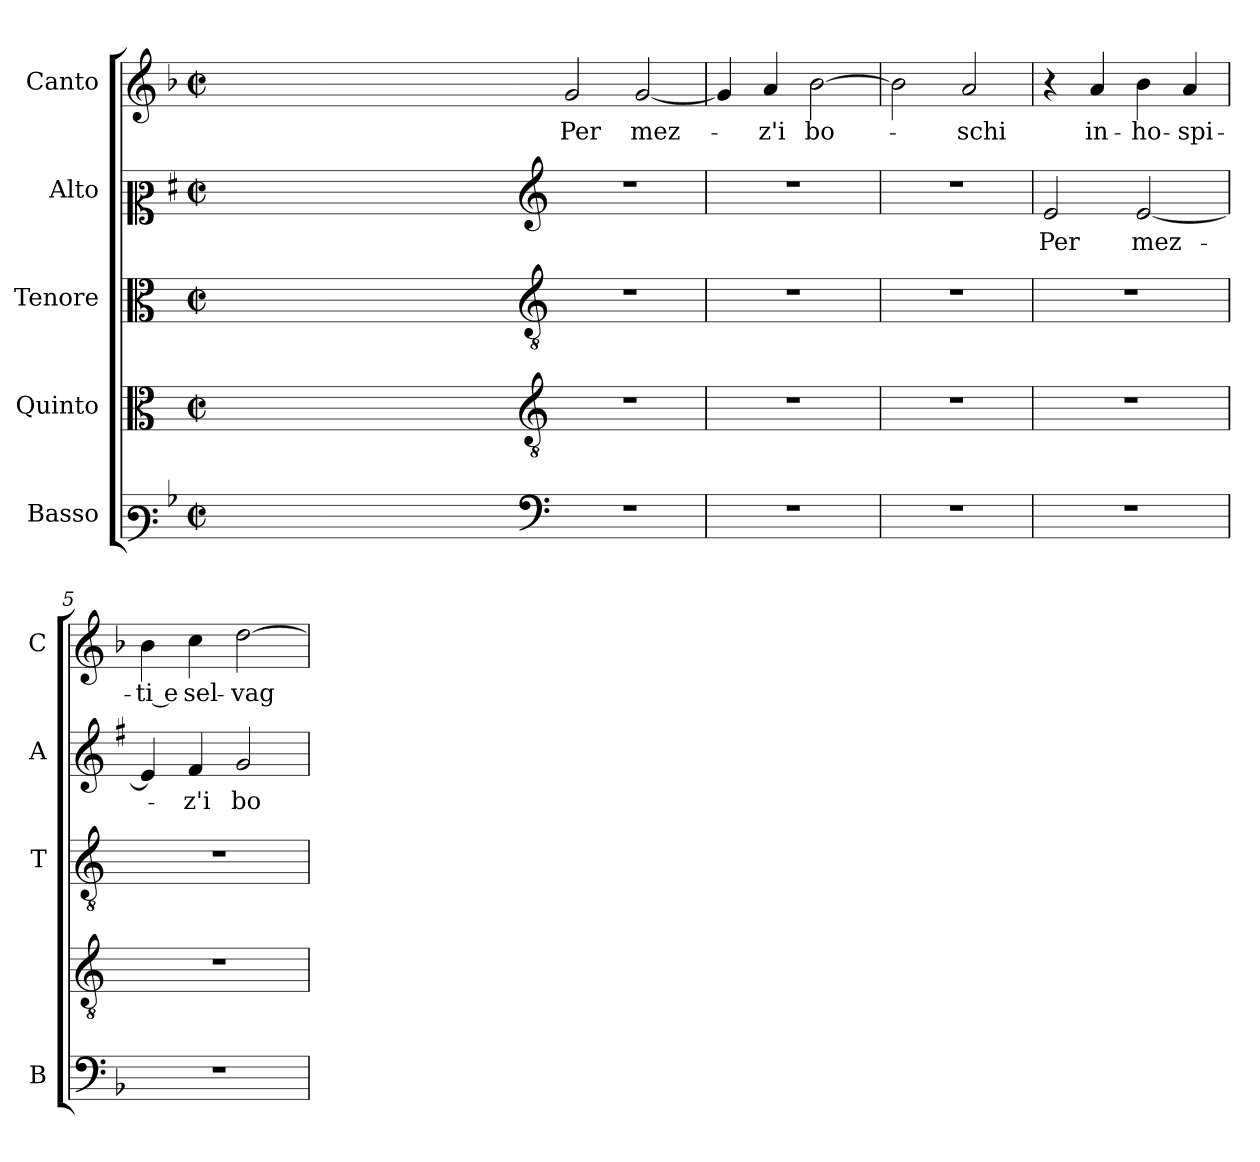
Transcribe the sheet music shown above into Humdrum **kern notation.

**kern	**kern	**kern	**kern	**text	**kern	**text
*part5	*part4	*part3	*part2	*part2	*part1	*part1
*staff5	*staff4	*staff3	*staff2	*staff2	*staff1	*staff1
*I"Basso	*I"Quinto	*I"Tenore	*I"Alto	*	*I"Canto	*
*I'B	*	*I'T	*I'A	*	*I'C	*
*clefF3	*clefC3	*clefC3	*clefC2	*	*clefG2	*
*	*ITrd4c7	*ITrd4c7	*ITrd1c2	*	*	*
*k[b-]	*k[b-]	*k[b-]	*k[b-]	*	*k[b-]	*
*F:	*F:	*F:	*F:	*	*F:	*
*M2/2	*M2/2	*M2/2	*M2/2	*	*M2/2	*
*met(c|)	*met(c|)	*met(c|)	*met(c|)	*	*met(c|)	*
=	=	=	=	=	=	=
1ryy	1ryy	1ryy	1ryy	.	1ryy	.
=1X-	=1X-	=1X-	=1X-	=1X-	=1X-	=1X-
4ryy	4ryy	4ryy	4ryy	.	4ryy	.
4ryy	4ryy	4ryy	4ryy	.	4ryy	.
4ryy	4ryy	4ryy	4ryy	.	4ryy	.
4ryy	4ryy	4ryy	4ryy	.	4ryy	.
=1-	=1-	=1-	=1-	=1-	=1-	=1-
*clefF4	*clefGv2	*clefGv2	*clefG2	*	*	*
!	!	!	!	!	!	!LO:LY:b
1r	1r	1r	1r	.	2g/	Per
!	!	!	!	!	!	!LO:LY:b
.	.	.	.	.	[2g/	mez-
=2	=2	=2	=2	=2	=2	=2
1r	1r	1r	1r	.	4g/]	.
!	!	!	!	!	!	!LO:LY:b
.	.	.	.	.	4a/	-z'i
!	!	!	!	!	!	!LO:LY:b
.	.	.	.	.	[2b-\	bo-
=3	=3	=3	=3	=3	=3	=3
1r	1r	1r	1r	.	2b-\]	.
!	!	!	!	!	!	!LO:LY:b
.	.	.	.	.	2a/	-schi
=4	=4	=4	=4	=4	=4	=4
!	!	!	!	!LO:LY:b	!	!
1r	1r	1r	2d/	Per	4r	.
!	!	!	!	!	!	!LO:LY:b
.	.	.	.	.	4a/	in-
!	!	!	!	!LO:LY:b	!	!
!	!	!	!	!	!	!LO:LY:b
.	.	.	[2d/	mez-	4b-\	-ho-
!	!	!	!	!	!	!LO:LY:b
.	.	.	.	.	4a/	-spi-
=5	=5	=5	=5	=5	=5	=5
!	!	!	!	!	!	!LO:LY:b
1r	1r	1r	4d/]	.	4b-\	-ti e
!	!	!	!	!LO:LY:b	!	!
!	!	!	!	!	!	!LO:LY:b
.	.	.	4e/	-z'i	4cc\	sel-
!	!	!	!	!LO:LY:b	!	!
!	!	!	!	!	!	!LO:LY:b
.	.	.	2f/	bo-	[2dd\	-vag-
=	=	=	=	=	=	=
*-	*-	*-	*-	*-	*-	*-
